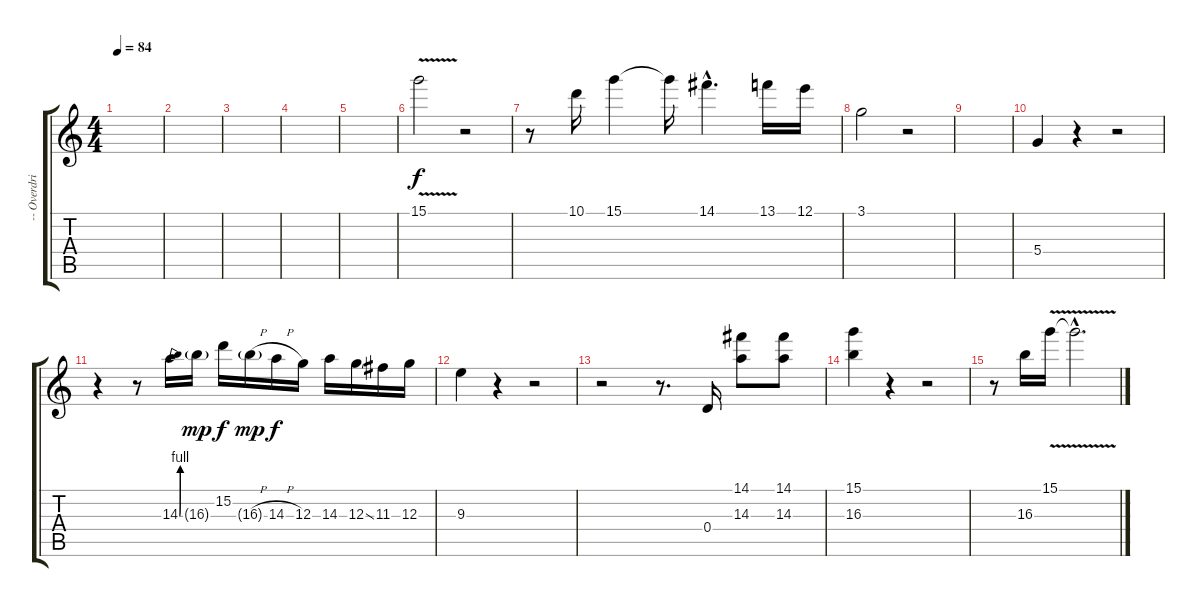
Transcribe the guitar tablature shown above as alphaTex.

\track ("-- Overdriven" "-- Overdri") {instrument overdrivenguitar}
\staff {score tabs}
\tuning (E4 B3 G3 D3 A2 E2) {hide}
\ts (4 4)
\tempo 84
\clef g2
\ks c
|
|
|
|
|
15.1{v}.2 r.2 |
r.8 10.1.16 15.1.4 15.1{t}.16 14.1{hac}.4{d} 13.1.16 12.1.16 |
3.1.2 r.2 |
|
5.4.4 r.4 r.2 |
r.4 r.8 14.3{be (bend 0 0 60 4)}.16 16.3{g}.16{dy mp} 15.2.16{dy f} 16.3{h g}.16{dy mp} 14.3{h}.16{dy f} 12.3.16 14.3.16 12.3{ss}.16 11.3.16 12.3.16 |
9.3.4 r.4 r.2 |
r.2 r.8{d} 0.4.16 (14.1 14.3).8 (14.1 14.3).8 |
(15.1 16.3).4 r.4 r.2 |
r.8 16.3.16 15.1{v}.16 15.1{v hac t}.2{d}
